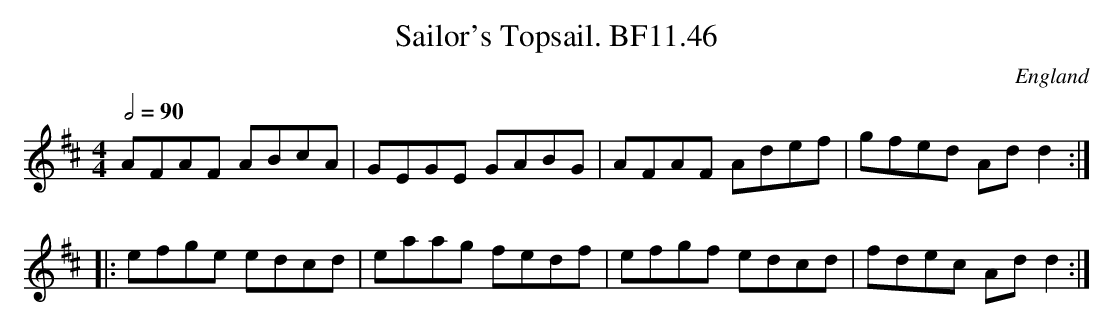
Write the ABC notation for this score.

X:1
T:Sailor's Topsail. BF11.46
M:4/4
Q:1/2=90
O:England
notC:Hand of James Lishman
K:D major
AFAF ABcA|GEGE GABG|AFAF Adef|gfed Add2:|!
|:efge edcd|eaag fedf|efgf edcd|fdec Add2:|
